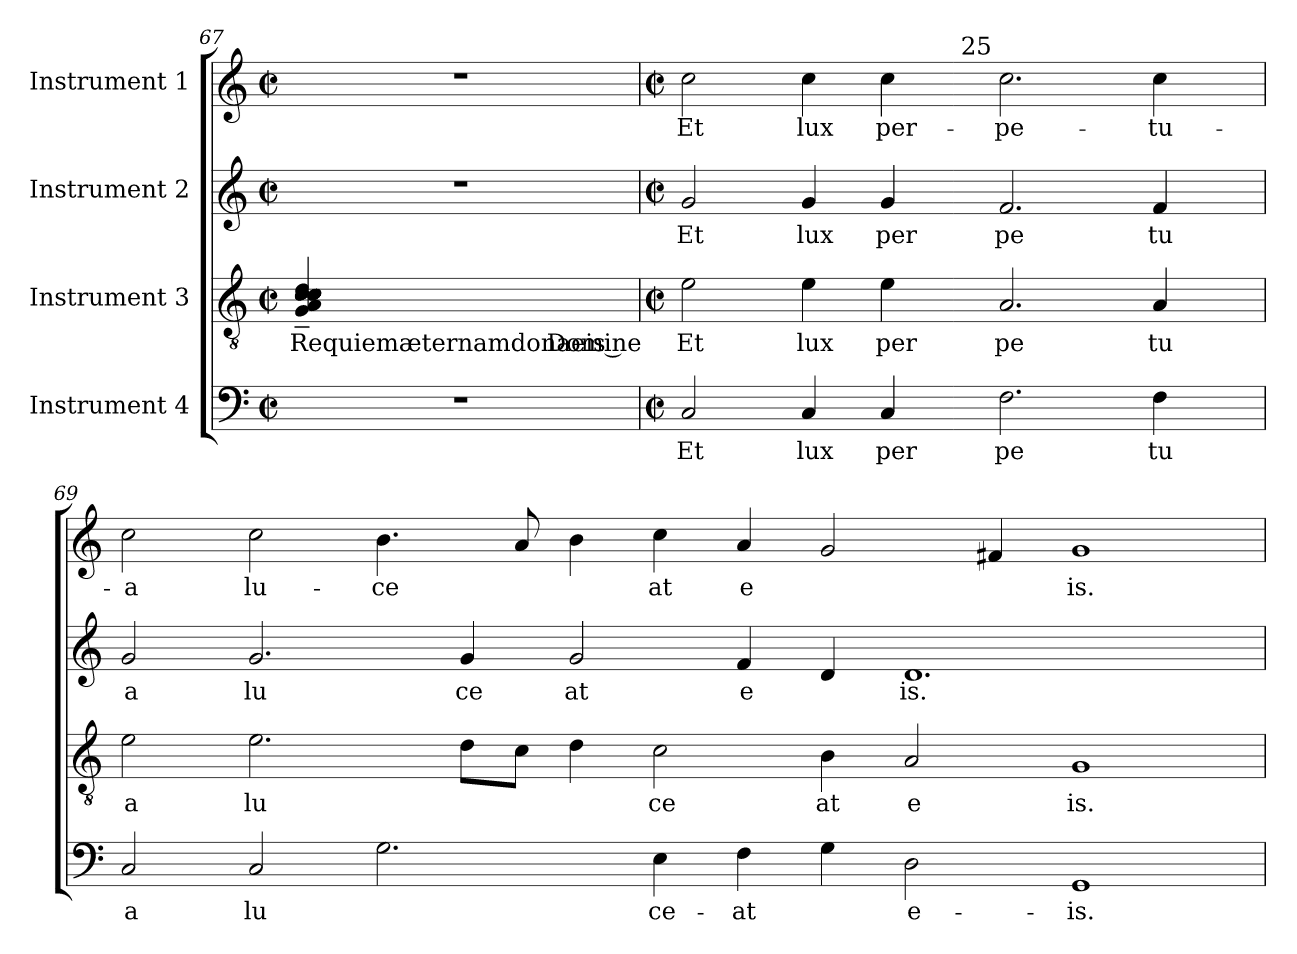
**kern	**text	**kern	**text	**kern	**text	**kern	**text
*part4	*part4	*part3	*part3	*part2	*part2	*part1	*part1
*staff4	*staff4	*staff3	*staff3	*staff2	*staff2	*staff1	*staff1
*I"Instrument 4	*	*I"Instrument 3	*	*I"Instrument 2	*	*I"Instrument 1	*
!!LO:LB:g=z
*clefF4	*	*clefGv2	*	*clefG2	*	*clefG2	*
*k[]	*	*k[]	*	*k[]	*	*k[]	*
*C:	*	*C:	*	*C:	*	*C:	*
*M2/2	*	*M2/2	*	*M2/2	*	*M2/2	*
*met(c|)	*	*met(c|)	*	*met(c|)	*	*met(c|)	*
=67	=67	=67	=67	=67	=67	=67	=67
!	!	!	!LO:LY:b	!	!	!	!
1r	.	4d/~> 4c/~> 4c/~> 4c/~> 4c/~> 4c/~> 4c/~> 4c/~> 4c/~> 4c/~> 4A/~> 4G/~> 4c/~>	Requiemæternamdonaeis Domine	1r	.	1r	.
.	.	2.ryy	.	.	.	.	.
=68	=68	=68	=68	=68	=68	=68	=68
*M2/2	*	*M2/2	*	*M2/2	*	*M2/2	*
*met(c|)	*	*met(c|)	*	*met(c|)	*	*met(c|)	*
!	!LO:LY:b	!	!LO:LY:b	!	!LO:LY:b	!	!LO:LY:b
*	*	*	*	*	*	*^	*
2C/	Et	2e\	Et	2g/	Et	2cc\	2ryy	Et
!	!LO:LY:b	!	!LO:LY:b	!	!LO:LY:b	!	!	!LO:LY:b
4C/	lux	4e\	lux	4g/	lux	4cc\	4ryy	lux
!	!LO:LY:b	!	!LO:LY:b	!	!LO:LY:b	!	!	!LO:LY:b
4C/	per	4e\	per	4g/	per	4cc\	8ryy	per-
.	.	.	.	.	.	.	32.ryy	.
!	!	!	!	!	!	!	!LO:TX:a:t=25	!
.	.	.	.	.	.	.	1ryy	.
!	!LO:LY:b	!	!LO:LY:b	!	!LO:LY:b	!	!	!LO:LY:b
2.F\	pe	2.A/	pe	2.f/	pe	2.cc\	.	-pe-
!	!LO:LY:b	!	!LO:LY:b	!	!LO:LY:b	!	!	!LO:LY:b
4F\	tu	4A/	tu	4f/	tu	4cc\	.	-tu-
.	.	.	.	.	.	.	16ryy	.
.	.	.	.	.	.	.	64ryy	.
!!LO:PB:g=z
=69	=69	=69	=69	=69	=69	=69	=69	=69
!	!LO:LY:b	!	!LO:LY:b	!	!LO:LY:b	!	!	!LO:LY:a
*	*	*	*	*	*	*v	*v	*
2C/	a	2e\	a	2g/	a	2cc\	-a
!	!LO:LY:b	!	!LO:LY:b	!	!LO:LY:b	!	!LO:LY:a
2C/	lu-	2.e\	lu	2.g/	lu	2cc\	lu-
!	!LO:LY:b	!	!	!	!	!	!LO:LY:a
2.G\	--	.	.	.	.	4.b\	-ce-
!	!	!	!LO:LY:b	!	!LO:LY:b	!	!
.	.	8d\L	.	4g/	ce	.	.
!	!	!	!LO:LY:b	!	!	!	!LO:LY:a
.	.	8c\J	.	.	.	8a/	--
!	!	!	!LO:LY:b	!	!LO:LY:b	!	!LO:LY:a
.	.	4d\	.	2g/	at	4b\	--
!	!LO:LY:b	!	!LO:LY:b	!	!	!	!LO:LY:a
4E\	-ce-	2c\	ce	.	.	4cc\	-at
!	!LO:LY:b	!	!	!	!LO:LY:b	!	!LO:LY:a
4F\	-at	.	.	4f/	e	4a/	e-
!	!LO:LY:b	!	!LO:LY:b	!	!LO:LY:b	!	!LO:LY:a
4G\	.	4B\	at	4d/	.	2g/	--
!	!LO:LY:b	!	!LO:LY:b	!	!LO:LY:b	!	!
2D\	e-	2A/	e	1.d	is.	.	.
!	!	!	!	!	!	!	!LO:LY:a
.	.	.	.	.	.	4f#/	--
!	!LO:LY:b	!	!LO:LY:b	!	!	!	!LO:LY:a
1GG	-is.	1G	is.	.	.	1g	-is.
=	=	=	=	=	=	=	=
*-	*-	*-	*-	*-	*-	*-	*-
